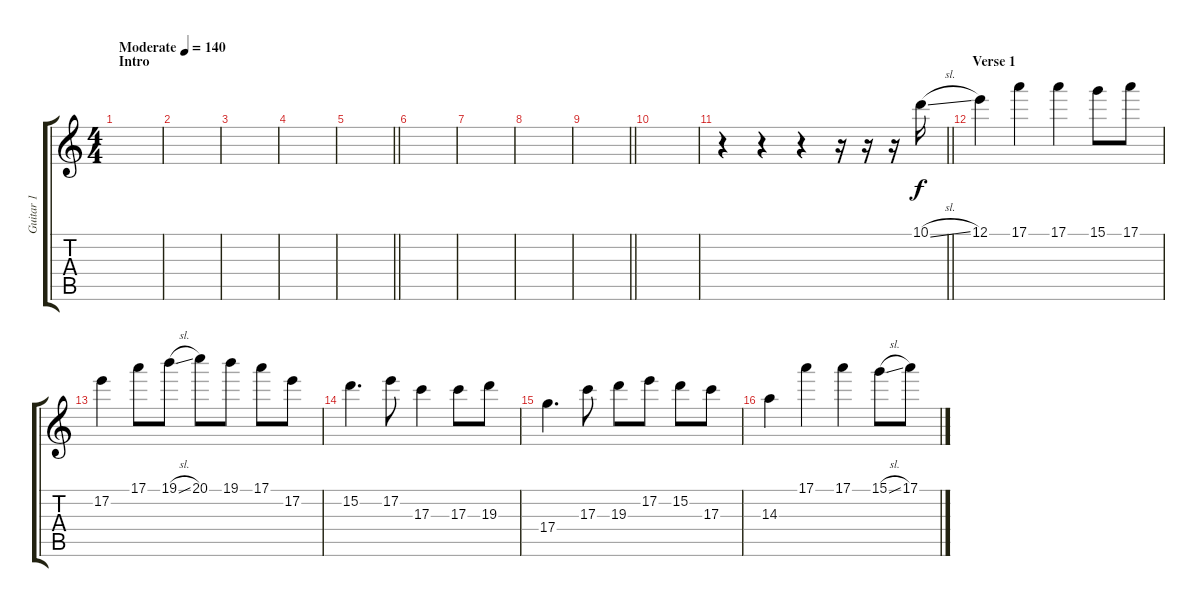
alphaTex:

\track ("Guitar 1" "Guitar 1") {instrument overdrivenguitar}
\staff {score tabs}
\tuning (E4 B3 G3 D3 A2 E2) {hide}
\ts (4 4)
\section ("" "Intro")
\tempo (140 "Moderate")
\clef g2
\ks c
|
|
|
|
\barLineRight lightlight
|
|
|
|
\barLineRight lightlight
|
|
\barLineRight lightlight
r.4 r.4 r.4 r.16 r.16 r.16 10.1{sl}.16 |
\section ("" "Verse 1")
12.1.4 17.1.4 17.1.4 15.1.8 17.1.8 |
17.2.4 17.1.8 19.1{sl}.8 20.1.8 19.1.8 17.1.8 17.2.8 |
15.2.4{d} 17.2.8 17.3.4 17.3.8 19.3.8 |
17.4.4{d} 17.3.8 19.3.8 17.2.8 15.2.8 17.3.8 |
14.3.4 17.1.4 17.1.4 15.1{sl}.8 17.1.8
